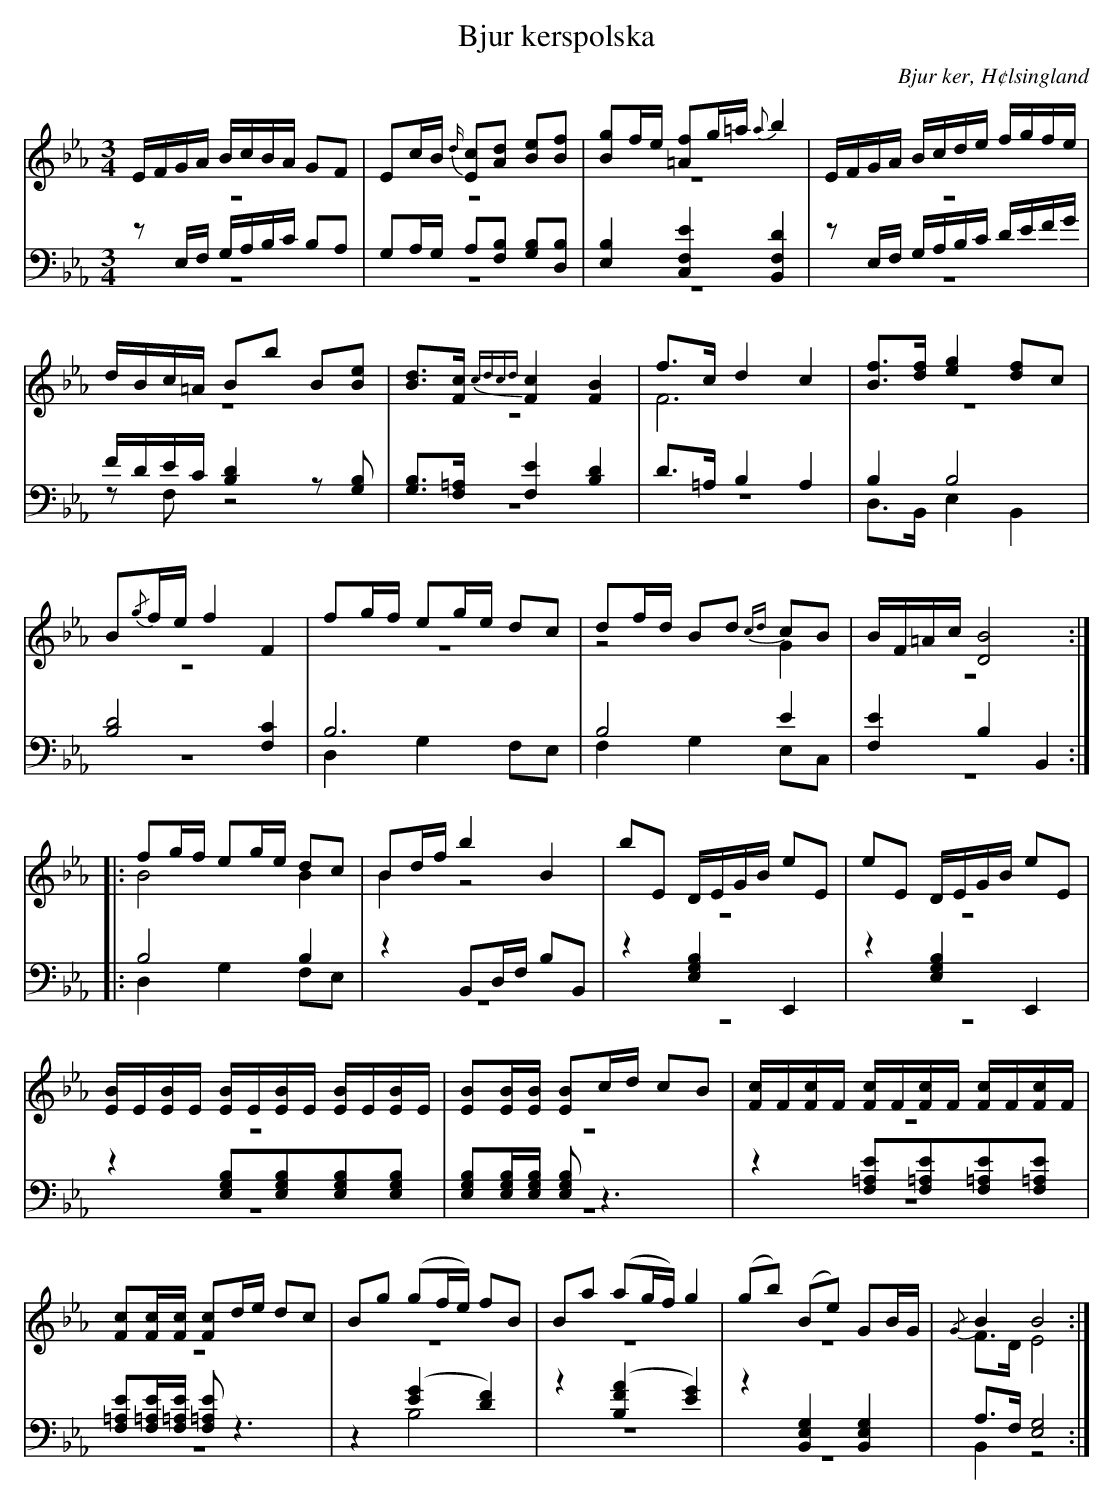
X:1
T: Bjur kerspolska
O: Bjur ker, H¢lsingland
M: 3/4
L: 1/8
K: Eb
V:1
V:2 merge
V:3
V:4 merge
V:1
E/F/G/A/ B/c/B/A/ GF|Ec/B/ {d/}[Ec][Ad] [Be][Bf]|[Bg]f/e/ [=Af]g/=a/ {a}b2|E/F/G/A/ B/c/d/e/ f/g/f/e/|
d/B/c/=A/ Bb B[Be]|[Bd]>[Fc] {c8/5d8/5c8/5d8/5}[F2c2] [F2B2]|f>c d2 c2|[Bf]>[df] [e2g2] [df]c|
B{/g}f/e/ f2 F2|fg/f/ eg/e/ dc|df/d/ Bd {cd}cB|B/F/=A/c/ [D4B4]:|
|:fg/f/ eg/e/ dc|Bd/f/ b2 B2|bE D/E/G/B/ eE|eE D/E/G/B/ eE|
[E/B/]E/[E/B/]E/ [E/B/]E/[E/B/]E/ [E/B/]E/[E/B/]E/|[EB][E/B/][E/B/] [EB]c/d/ cB|[F/c/]F/[F/c/]F/ [F/c/]F/[F/c/]F/ [F/c/]F/[F/c/]F/|[Fc][F/c/][F/c/] [Fc]d/e/ dc|Bg (gf/e/) fB|Ba (ag/f/) g2|(gb) (Be) GB/G/|{/G}B2 B4:|
V:2
z6|z6|z6|z6|
z6|z6|F6|z6|
z6|z6|z4 G2|z6:|
|:B4 B2|B2 z4|z6|z6|
z6|z6|z6|z6|
z6|z6|z6|F>D E4:|
V:3 clef=bass
zE,/F,/ G,/A,/B,/C/ B,A,|G,A,/G,/ A,[F,B,] [G,B,][D,B,]|[E,2B,2] [C,2F,2E2] [B,,2F,2D2]|zE,/F,/ G,/A,/B,/C/ D/E/F/G/|
F/D/E/C/ [B,2D2]z[G,B,]|[G,B,]>[F,=A,] [F,2E2] [B,2D2]|D>=A, B,2 A,2|B,2 B,4|
[B,4D4] [F,2C2]|B,6|B,4 E2|[F,2E2] B,2 B,,2:|
|:B,4 B,2|z2 B,,D,/F,/ B,B,,|z2 [E,2G,2B,2] E,,2|z2 [E,2G,2B,2] E,,2|
z2 [E,G,B,][E,G,B,][E,G,B,][E,G,B,]|[E,G,B,][E,/G,/B,/][E,/G,/B,/] [E,G,B,] z3|z2 [F,=A,E][F,=A,E][F,=A,E][F,=A,E]|[F,=A,E][F,/=A,/E/][F,/=A,/E/] [F,=A,E] z3|
z2 ([E2G2] [D2F2])|z2 ([B,2F2A2] [E2G2])|z2 [B,,2E,2G,2] [B,,2E,2G,2]|A,>F, [E,4G,4]:|
V:4  clef=bass
z6|z6|z6|z6|
zF, z4|z6|z6|D,>B,, E,2 B,,2|
z6|D,2 G,2 F,E,|F,2 G,2 E,C,|z6:|
|:D,2 G,2 F,E,|z6|z6|z6|
z6|z6|z6|z6|
z2 B,4|z6|z6|B,,2 z4:|
